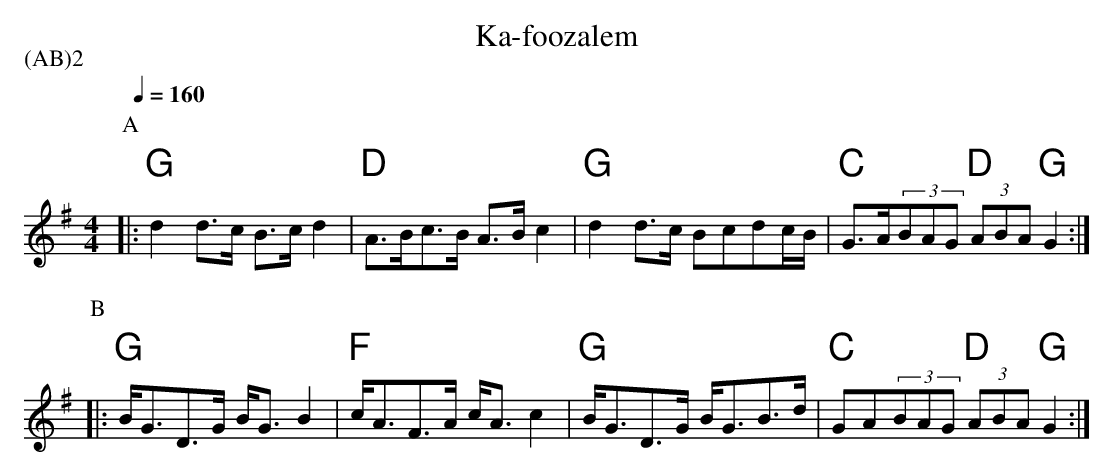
X:1
T:Ka-foozalem
P:(AB)2
M:4/4
L:1/8
Q:1/4=160
K:G
V:1
P:A
|:"G"d2d>c B>cd2|"D"A>Bc>B A>Bc2|"G"d2d>c Bcdc/2B/2|"C"G>A(3BAG "D"(3ABA"G"G2\
:|
P:B
|:"G"B<GD>G B<GB2|"F"c<AF>A c<Ac2|"G"B<GD>G B<GB>d|"C"GA(3BAG "D"(3ABA"G"G2:|
